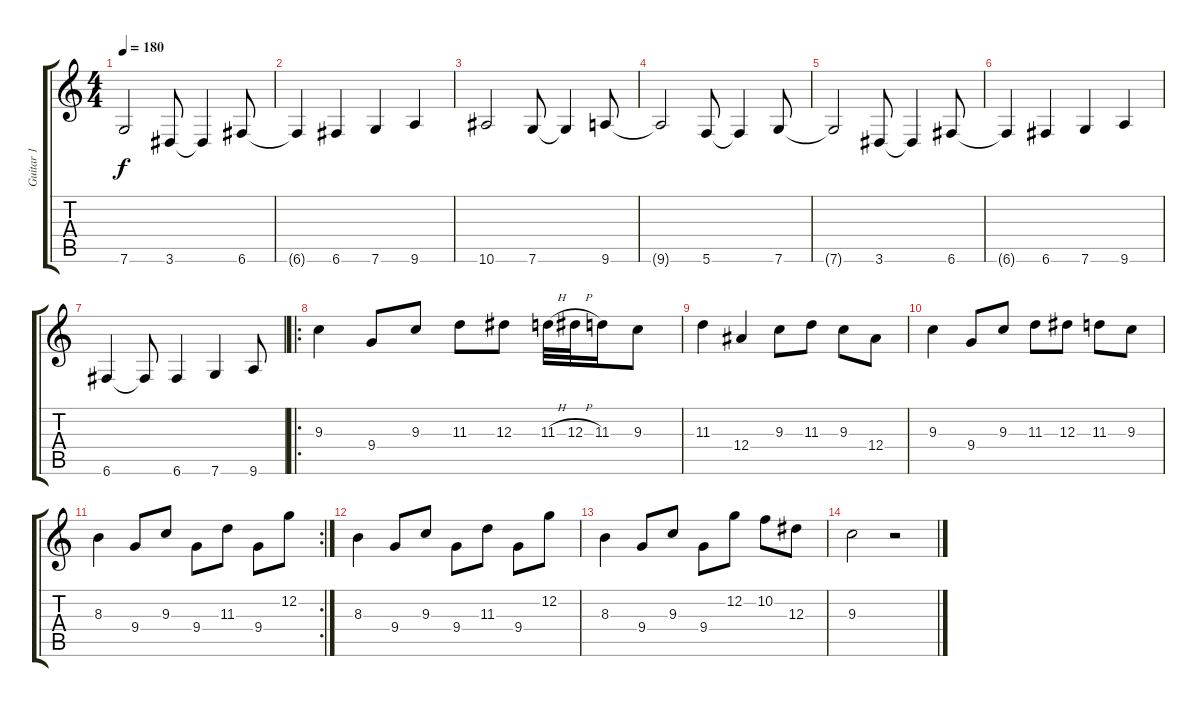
\track ("Guitar 1" "Guitar 1") {instrument overdrivenguitar}
\staff {score tabs}
\tuning (C4 G3 Eb3 Bb2 F2 C2) {hide}
\ts (4 4)
\tempo 180
\clef g2
\ks c
7.6{t}.2{dy f} 3.6.8 3.6{t}.4 6.6.8 |
6.6{t}.4 6.6.4 7.6.4 9.6.4 |
10.6.2 7.6.8 7.6{t}.4 9.6.8 |
9.6{t}.2 5.6.8 5.6{t}.4 7.6.8 |
7.6{t}.2 3.6.8 3.6{t}.4 6.6.8 |
6.6{t}.4 6.6.4 7.6.4 9.6.4 |
6.6.4 6.6{t}.8 6.6.4 7.6.4 9.6.8 |
\ro
9.3.4 9.4.8 9.3.8 11.3.8 12.3.8 11.3{h}.32 12.3{h}.32 11.3.16 9.3.8 |
11.3.4 12.4.4 9.3.8 11.3.8 9.3.8 12.4.8 |
9.3.4 9.4.8 9.3.8 11.3.8 12.3.8 11.3.8 9.3.8 |
\rc 2
8.3.4 9.4.8 9.3.8 9.4.8 11.3.8 9.4.8 12.2.8 |
8.3.4 9.4.8 9.3.8 9.4.8 11.3.8 9.4.8 12.2.8 |
8.3.4 9.4.8 9.3.8 9.4.8 12.2.8 10.2.8 12.3.8 |
9.3.2 r.2
